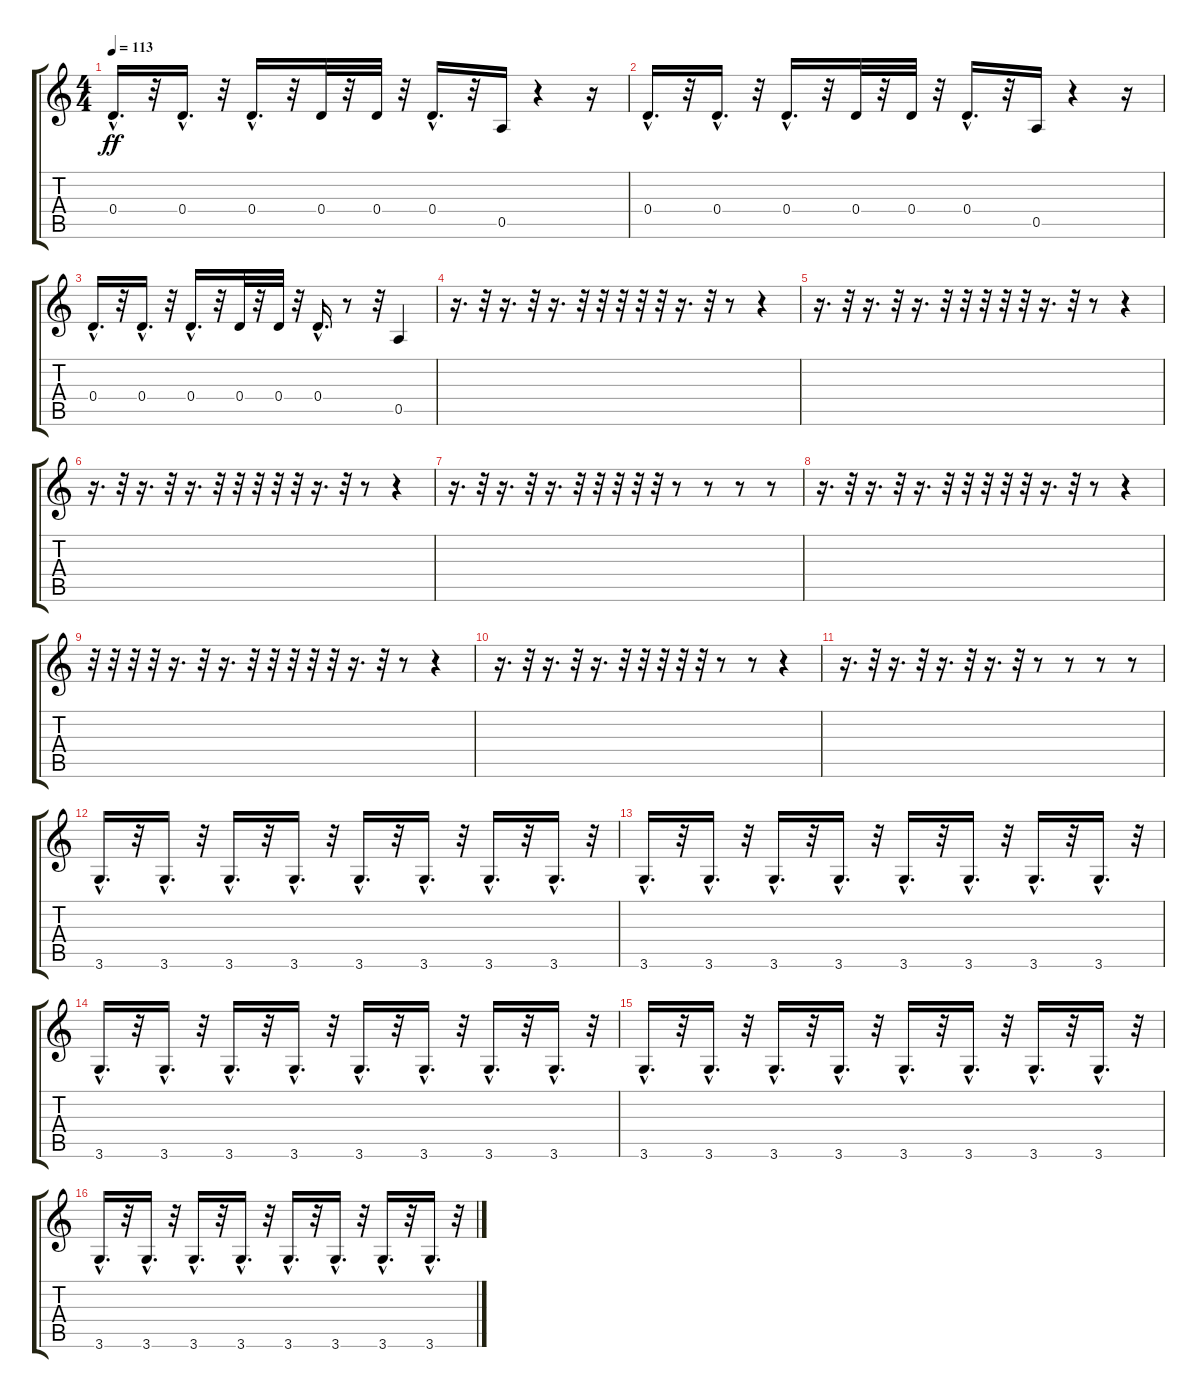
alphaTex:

\track "" {instrument electricbassfinger}
\staff {score tabs}
\tuning (E4 B3 G3 D3 A2 E2) {hide}
\ts (4 4)
\tempo 113
\clef g2
\ks c
0.4{hac}.16{d dy ff} r.32 0.4{hac}.16{d} r.32 0.4{hac}.16{d} r.32 0.4.32 r.32 0.4.32 r.32 0.4{hac}.16{d} r.32 0.5.16 r.4 r.16 |
0.4{hac}.16{d} r.32 0.4{hac}.16{d} r.32 0.4{hac}.16{d} r.32 0.4.32 r.32 0.4.32 r.32 0.4{hac}.16{d} r.32 0.5.16 r.4 r.16 |
0.4{hac}.16{d} r.32 0.4{hac}.16{d} r.32 0.4{hac}.16{d} r.32 0.4.32 r.32 0.4.32 r.32 0.4{hac}.16{d} r.8 r.32 0.5.4 |
r.16{d} r.32 r.16{d} r.32 r.16{d} r.32 r.32 r.32 r.32 r.32 r.16{d} r.32 r.8 r.4 |
r.16{d} r.32 r.16{d} r.32 r.16{d} r.32 r.32 r.32 r.32 r.32 r.16{d} r.32 r.8 r.4 |
r.16{d} r.32 r.16{d} r.32 r.16{d} r.32 r.32 r.32 r.32 r.32 r.16{d} r.32 r.8 r.4 |
r.16{d} r.32 r.16{d} r.32 r.16{d} r.32 r.32 r.32 r.32 r.32 r.8 r.8 r.8 r.8 |
r.16{d} r.32 r.16{d} r.32 r.16{d} r.32 r.32 r.32 r.32 r.32 r.16{d} r.32 r.8 r.4 |
r.32 r.32 r.32 r.32 r.16{d} r.32 r.16{d} r.32 r.32 r.32 r.32 r.32 r.16{d} r.32 r.8 r.4 |
r.16{d} r.32 r.16{d} r.32 r.16{d} r.32 r.32 r.32 r.32 r.32 r.8 r.8 r.4 |
r.16{d} r.32 r.16{d} r.32 r.16{d} r.32 r.16{d} r.32 r.8 r.8 r.8 r.8 |
3.6{hac}.16{d} r.32 3.6{hac}.16{d} r.32 3.6{hac}.16{d} r.32 3.6{hac}.16{d} r.32 3.6{hac}.16{d} r.32 3.6{hac}.16{d} r.32 3.6{hac}.16{d} r.32 3.6{hac}.16{d} r.32 |
3.6{hac}.16{d} r.32 3.6{hac}.16{d} r.32 3.6{hac}.16{d} r.32 3.6{hac}.16{d} r.32 3.6{hac}.16{d} r.32 3.6{hac}.16{d} r.32 3.6{hac}.16{d} r.32 3.6{hac}.16{d} r.32 |
3.6{hac}.16{d} r.32 3.6{hac}.16{d} r.32 3.6{hac}.16{d} r.32 3.6{hac}.16{d} r.32 3.6{hac}.16{d} r.32 3.6{hac}.16{d} r.32 3.6{hac}.16{d} r.32 3.6{hac}.16{d} r.32 |
3.6{hac}.16{d} r.32 3.6{hac}.16{d} r.32 3.6{hac}.16{d} r.32 3.6{hac}.16{d} r.32 3.6{hac}.16{d} r.32 3.6{hac}.16{d} r.32 3.6{hac}.16{d} r.32 3.6{hac}.16{d} r.32 |
3.6{hac}.16{d} r.32 3.6{hac}.16{d} r.32 3.6{hac}.16{d} r.32 3.6{hac}.16{d} r.32 3.6{hac}.16{d} r.32 3.6{hac}.16{d} r.32 3.6{hac}.16{d} r.32 3.6{hac}.16{d} r.32
